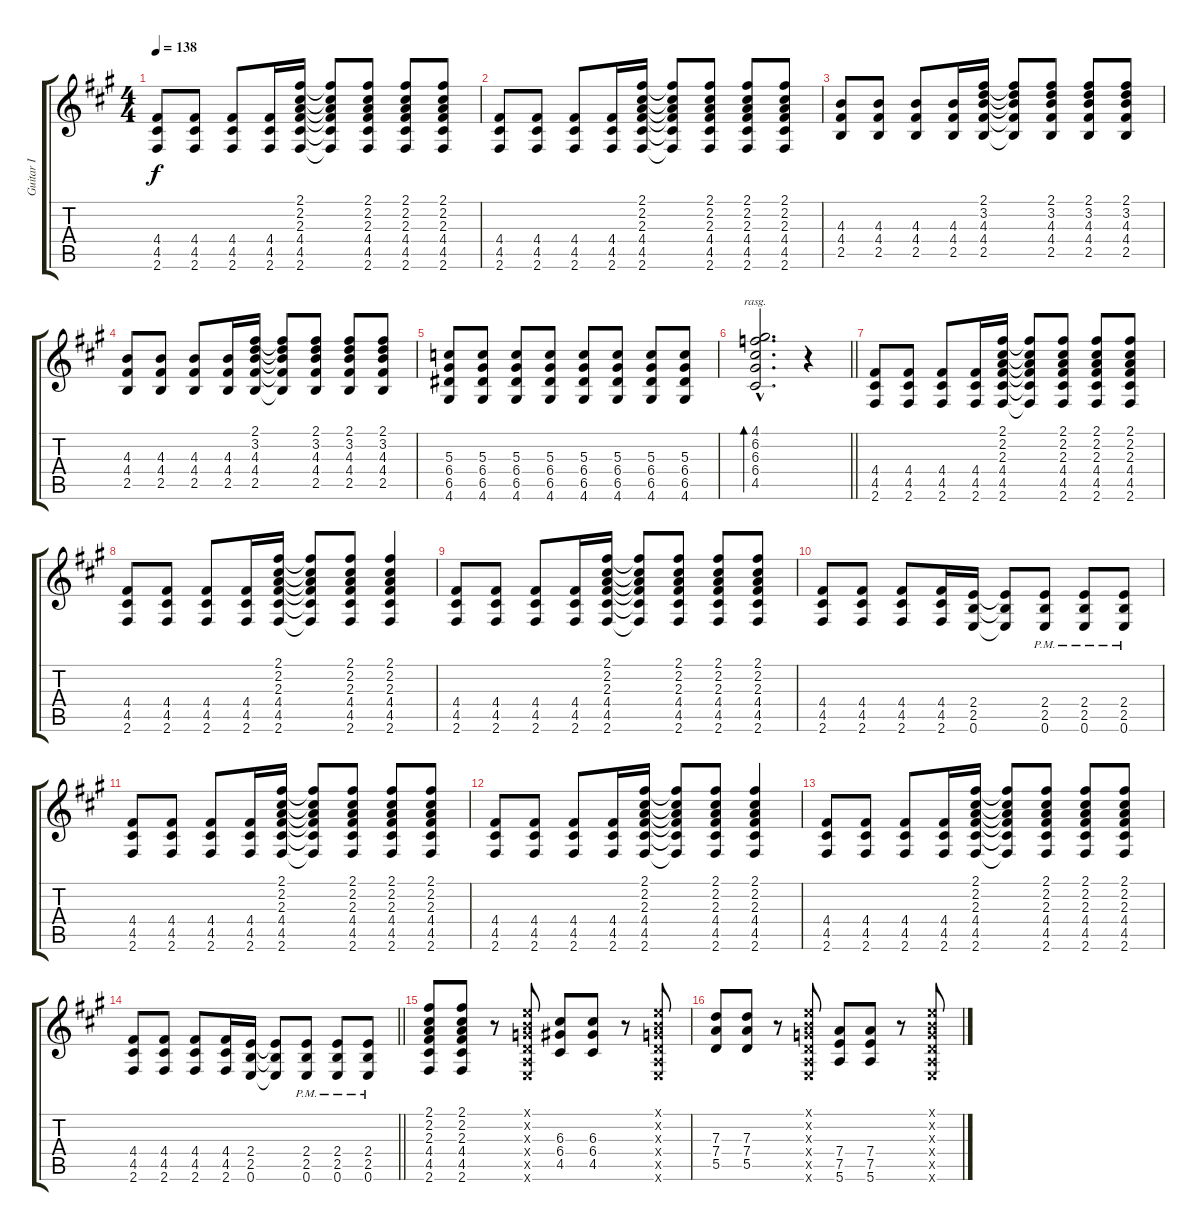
\track ("Guitar I" "Guitar I") {instrument overdrivenguitar}
\staff {score tabs}
\tuning (E4 B3 G3 D3 A2 E2) {hide}
\ts (4 4)
\tempo 138
\clef g2
\ks a
(4.4 4.5 2.6).8{dy f} (4.4 4.5 2.6).8 (4.4 4.5 2.6).8 (4.4 4.5 2.6).16 (2.1 2.2 2.3 4.4 4.5 2.6).16 (2.1{t} 2.2{t} 2.3{t} 4.4{t} 4.5{t} 2.6{t}).8 (2.1 2.2 2.3 4.4 4.5 2.6).8 (2.1 2.2 2.3 4.4 4.5 2.6).8 (2.1 2.2 2.3 4.4 4.5 2.6).8 |
(4.4 4.5 2.6).8 (4.4 4.5 2.6).8 (4.4 4.5 2.6).8 (4.4 4.5 2.6).16 (2.1 2.2 2.3 4.4 4.5 2.6).16 (2.1{t} 2.2{t} 2.3{t} 4.4{t} 4.5{t} 2.6{t}).8 (2.1 2.2 2.3 4.4 4.5 2.6).8 (2.1 2.2 2.3 4.4 4.5 2.6).8 (2.1 2.2 2.3 4.4 4.5 2.6).8 |
(4.3 4.4 2.5).8 (4.3 4.4 2.5).8 (4.3 4.4 2.5).8 (4.3 4.4 2.5).16 (2.1 3.2 4.3 4.4 2.5).16 (2.1{t} 3.2{t} 4.3{t} 4.4{t} 2.5{t}).8 (2.1 3.2 4.3 4.4 2.5).8 (2.1 3.2 4.3 4.4 2.5).8 (2.1 3.2 4.3 4.4 2.5).8 |
(4.3 4.4 2.5).8 (4.3 4.4 2.5).8 (4.3 4.4 2.5).8 (4.3 4.4 2.5).16 (2.1 3.2 4.3 4.4 2.5).16 (2.1{t} 3.2{t} 4.3{t} 4.4{t} 2.5{t}).8 (2.1 3.2 4.3 4.4 2.5).8 (2.1 3.2 4.3 4.4 2.5).8 (2.1 3.2 4.3 4.4 2.5).8 |
(5.3 6.4 6.5 4.6).8 (5.3 6.4 6.5 4.6).8 (5.3 6.4 6.5 4.6).8 (5.3 6.4 6.5 4.6).8 (5.3 6.4 6.5 4.6).8 (5.3 6.4 6.5 4.6).8 (5.3 6.4 6.5 4.6).8 (5.3 6.4 6.5 4.6).8 |
\barLineRight lightlight
(4.1{hac} 6.2{hac} 6.3{hac} 6.4{hac} 4.5{hac}).2{d bd 240 rasg ii} r.4 |
(4.4 4.5 2.6).8 (4.4 4.5 2.6).8 (4.4 4.5 2.6).8 (4.4 4.5 2.6).16 (2.1 2.2 2.3 4.4 4.5 2.6).16 (2.1{t} 2.2{t} 2.3{t} 4.4{t} 4.5{t} 2.6{t}).8 (2.1 2.2 2.3 4.4 4.5 2.6).8 (2.1 2.2 2.3 4.4 4.5 2.6).8 (2.1 2.2 2.3 4.4 4.5 2.6).8 |
(4.4 4.5 2.6).8 (4.4 4.5 2.6).8 (4.4 4.5 2.6).8 (4.4 4.5 2.6).16 (2.1 2.2 2.3 4.4 4.5 2.6).16 (2.1{t} 2.2{t} 2.3{t} 4.4{t} 4.5{t} 2.6{t}).8 (2.1 2.2 2.3 4.4 4.5 2.6).8 (2.1 2.2 2.3 4.4 4.5 2.6).4 |
(4.4 4.5 2.6).8 (4.4 4.5 2.6).8 (4.4 4.5 2.6).8 (4.4 4.5 2.6).16 (2.1 2.2 2.3 4.4 4.5 2.6).16 (2.1{t} 2.2{t} 2.3{t} 4.4{t} 4.5{t} 2.6{t}).8 (2.1 2.2 2.3 4.4 4.5 2.6).8 (2.1 2.2 2.3 4.4 4.5 2.6).8 (2.1 2.2 2.3 4.4 4.5 2.6).8 |
(4.4 4.5 2.6).8 (4.4 4.5 2.6).8 (4.4 4.5 2.6).8 (4.4 4.5 2.6).16 (2.4 2.5 0.6).16 (2.4{t} 2.5{t} 0.6{t}).8 (2.4{pm} 2.5{pm} 0.6{pm}).8 (2.4{pm} 2.5{pm} 0.6{pm}).8 (2.4{pm} 2.5{pm} 0.6{pm}).8 |
(4.4 4.5 2.6).8 (4.4 4.5 2.6).8 (4.4 4.5 2.6).8 (4.4 4.5 2.6).16 (2.1 2.2 2.3 4.4 4.5 2.6).16 (2.1{t} 2.2{t} 2.3{t} 4.4{t} 4.5{t} 2.6{t}).8 (2.1 2.2 2.3 4.4 4.5 2.6).8 (2.1 2.2 2.3 4.4 4.5 2.6).8 (2.1 2.2 2.3 4.4 4.5 2.6).8 |
(4.4 4.5 2.6).8 (4.4 4.5 2.6).8 (4.4 4.5 2.6).8 (4.4 4.5 2.6).16 (2.1 2.2 2.3 4.4 4.5 2.6).16 (2.1{t} 2.2{t} 2.3{t} 4.4{t} 4.5{t} 2.6{t}).8 (2.1 2.2 2.3 4.4 4.5 2.6).8 (2.1 2.2 2.3 4.4 4.5 2.6).4 |
(4.4 4.5 2.6).8 (4.4 4.5 2.6).8 (4.4 4.5 2.6).8 (4.4 4.5 2.6).16 (2.1 2.2 2.3 4.4 4.5 2.6).16 (2.1{t} 2.2{t} 2.3{t} 4.4{t} 4.5{t} 2.6{t}).8 (2.1 2.2 2.3 4.4 4.5 2.6).8 (2.1 2.2 2.3 4.4 4.5 2.6).8 (2.1 2.2 2.3 4.4 4.5 2.6).8 |
\barLineRight lightlight
(4.4 4.5 2.6).8 (4.4 4.5 2.6).8 (4.4 4.5 2.6).8 (4.4 4.5 2.6).16 (2.4 2.5 0.6).16 (2.4{t} 2.5{t} 0.6{t}).8 (2.4{pm} 2.5{pm} 0.6{pm}).8 (2.4{pm} 2.5{pm} 0.6{pm}).8 (2.4{pm} 2.5{pm} 0.6{pm}).8 |
(2.1 2.2 2.3 4.4 4.5 2.6).8 (2.1 2.2 2.3 4.4 4.5 2.6).8 r.8 (0.1{x} 0.2{x} 0.3{x} 0.4{x} 0.5{x} 0.6{x}).8 (6.3 6.4 4.5).8 (6.3 6.4 4.5).8 r.8 (0.1{x} 0.2{x} 0.3{x} 0.4{x} 0.5{x} 0.6{x}).8 |
(7.3 7.4 5.5).8 (7.3 7.4 5.5).8 r.8 (0.1{x} 0.2{x} 0.3{x} 0.4{x} 0.5{x} 0.6{x}).8 (7.4 7.5 5.6).8 (7.4 7.5 5.6).8 r.8 (0.1{x} 0.2{x} 0.3{x} 0.4{x} 0.5{x} 0.6{x}).8
